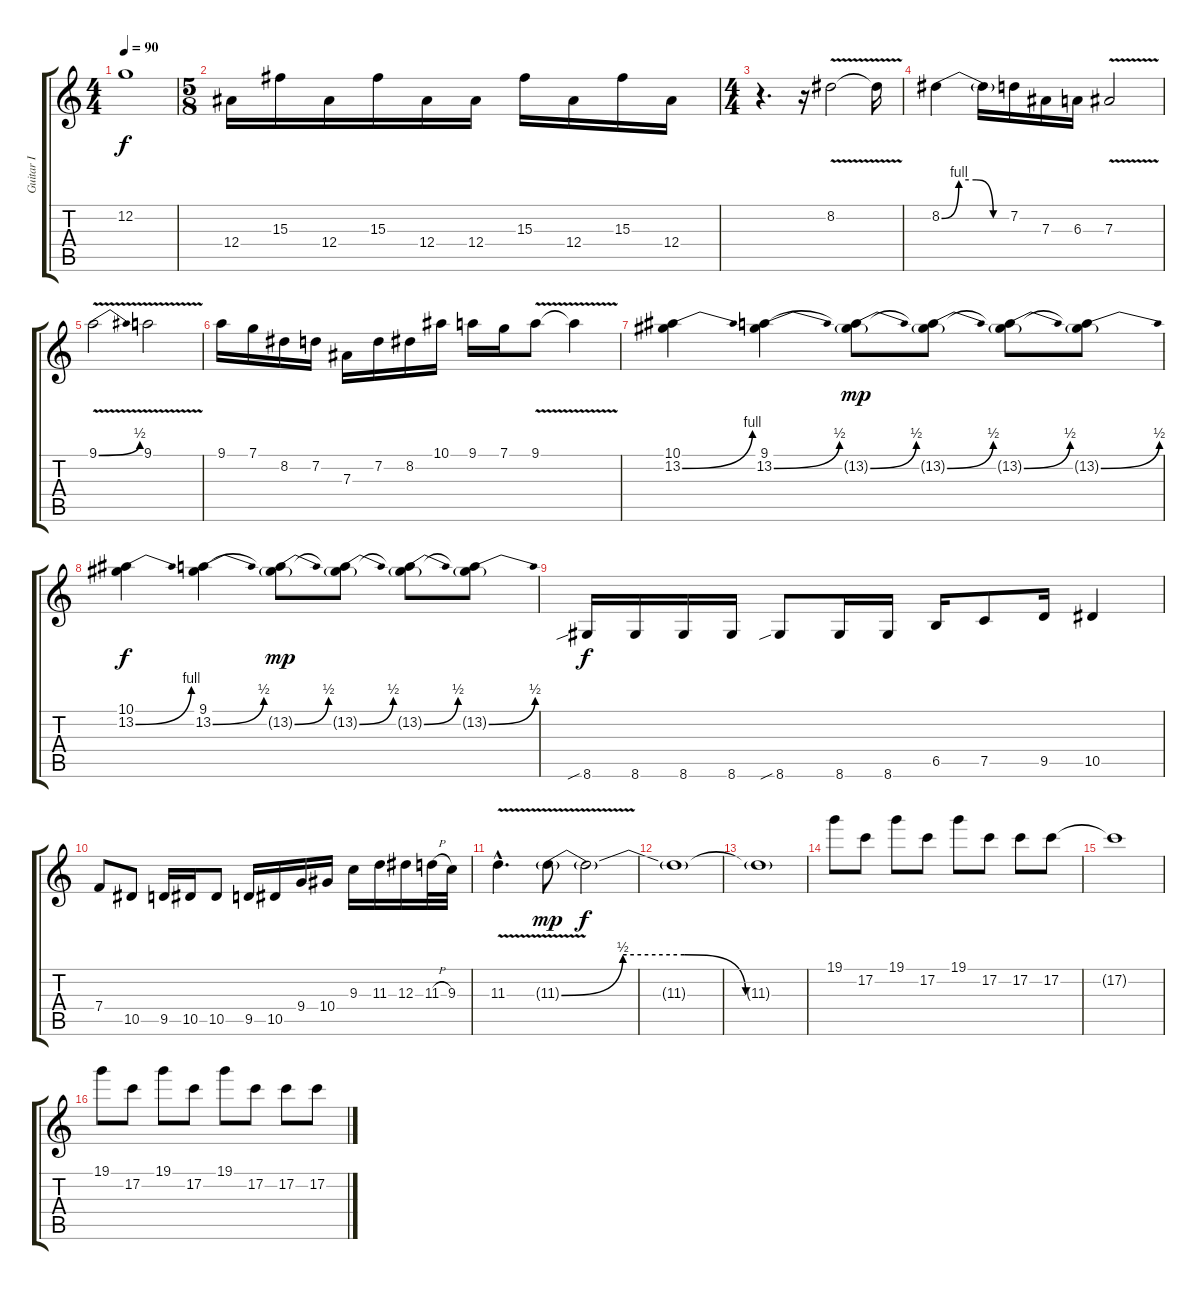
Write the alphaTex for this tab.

\track ("Guitar I" "Guitar I") {instrument distortionguitar}
\staff {score tabs}
\tuning (C4 G3 Eb3 Bb2 F2 C2) {hide}
\ts (4 4)
\tempo 90
\clef g2
\ks c
12.2{t}.1{dy f} |
\ts (5 8)
12.4.16 15.3.16 12.4.16 15.3.16 12.4.16 12.4.16 15.3.16 12.4.16 15.3.16 12.4.16 |
\ts (4 4)
r.4{d} r.16 8.2{v}.2 8.2{t}.16 |
8.2{be (custom 0 0 15 4 30 4 45 0 60 0)}.4 8.2{t}.16 7.2.16 7.3.16 6.3.16 7.3{v}.2 |
9.1{be (bend 0 0 60 2) v}.2 9.1{v}.2 |
9.1.16 7.1.16 8.2.16 7.2.16 7.3.16 7.2.16 8.2.16 10.1.16 9.1.16 7.1.16 9.1{v}.8 9.1{t}.4 |
(10.1 13.2{be (bend 0 0 60 4)}).4 (9.1 13.2{be (bend 0 0 60 2)}).4 (9.1{t} 13.2{be (bend 0 0 60 2) g}).8{dy mp} (9.1{t} 13.2{be (bend 0 0 60 2) g}).8 (9.1{t} 13.2{be (bend 0 0 60 2) g}).8 (9.1{t} 13.2{be (bend 0 0 60 2) g}).8 |
(10.1 13.2{be (bend 0 0 60 4)}).4{dy f} (9.1 13.2{be (bend 0 0 60 2)}).4 (9.1{t} 13.2{be (bend 0 0 60 2) g}).8{dy mp} (9.1{t} 13.2{be (bend 0 0 60 2) g}).8 (9.1{t} 13.2{be (bend 0 0 60 2) g}).8 (9.1{t} 13.2{be (bend 0 0 60 2) g}).8 |
8.6{sib}.16{dy f} 8.6.16 8.6.16 8.6.16 8.6{sib}.8 8.6.16 8.6.16 6.5.16 7.5.8 9.5.16 10.5.4 |
7.4.8 10.5.8 9.5.16 10.5.16 10.5.8 9.5.16 10.5.16 9.4.16 10.4.16 9.3.16 11.3.16 12.3.16 11.3{h}.32 9.3.32 |
11.3{v hac}.4{d} 11.3{be (custom 0 0 15 2 30 2 45 0 60 0) v g}.8{dy mp} 11.3{t}.2{dy f} |
11.3{t}.1 |
11.3{t}.1 |
19.1.8 17.2.8 19.1.8 17.2.8 19.1.8 17.2.8 17.2.8 17.2.8 |
17.2{t}.1 |
19.1.8 17.2.8 19.1.8 17.2.8 19.1.8 17.2.8 17.2.8 17.2.8
